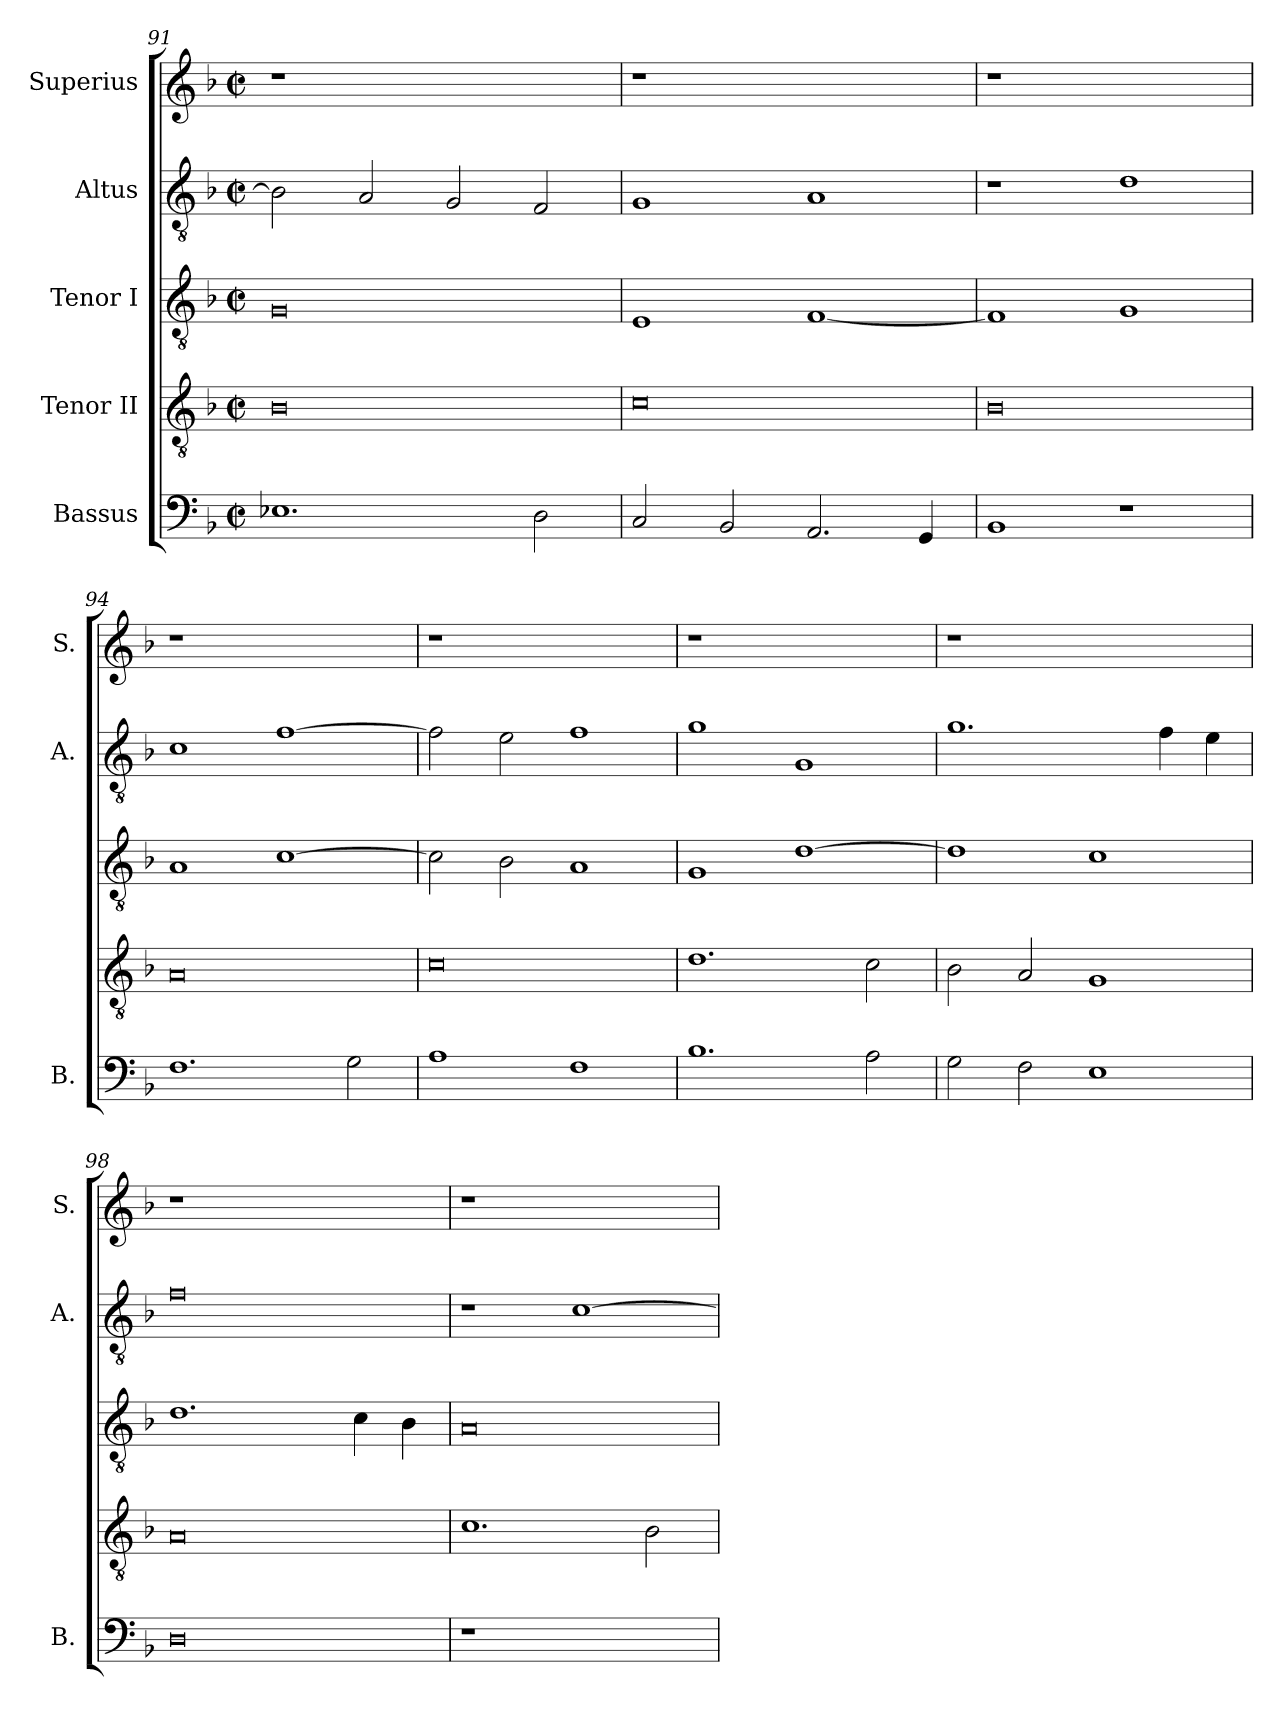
**kern	**kern	**kern	**kern	**kern
*part5	*part4	*part3	*part2	*part1
*staff5	*staff4	*staff3	*staff2	*staff1
*I"Bassus	*I"Tenor II	*I"Tenor I	*I"Altus	*I"Superius
*I'B.	*	*	*I'A.	*I'S.
*clefF4	*clefGv2	*clefGv2	*clefGv2	*clefG2
*	*ITrd7c12	*ITrd7c12	*ITrd7c12	*
*k[b-]	*k[b-]	*k[b-]	*k[b-]	*k[b-]
*F:	*F:	*F:	*F:	*F:
*M2/2	*M2/2	*M2/2	*M2/2	*M2/2
*met(c|)	*met(c|)	*met(c|)	*met(c|)	*met(c|)
=91	=91	=91	=91	=91
!	!	!	!	!LO:N:vis=1
1.E-Xi	0BB-i	0GGi	2BB-i\]	1r
.	.	.	2AAi/	.
.	.	.	2GGi/	1ryy
2Di\	.	.	2FFi/	.
=92	=92	=92	=92	=92
!	!	!	!	!LO:N:vis=1
2Ci/	0Ci	1EEi	1GGi	1r
2BB-i/	.	.	.	.
2.AAi/	.	[<1FFi	1AAi	1ryy
4GGi/	.	.	.	.
=93	=93	=93	=93	=93
!	!	!	!	!LO:N:vis=1
1BB-i	0BB-i	1FFi]	1r	1r
1r	.	1GGi	1Di	1ryy
=94	=94	=94	=94	=94
!	!	!	!	!LO:N:vis=1
1.Fi	0AAi	1AAi	1Ci	1r
.	.	[>1Ci	[>1Fi	1ryy
2Gi\	.	.	.	.
!!LO:LB:g=z
=95	=95	=95	=95	=95
!	!	!	!	!LO:N:vis=1
1Ai	0Ci	2Ci\]	2Fi\]	1r
.	.	2BB-i\	2Ei\	.
1Fi	.	1AAi	1Fi	1ryy
=96	=96	=96	=96	=96
!	!	!	!	!LO:N:vis=1
1.B-i	1.Di	1GGi	1Gi	1r
.	.	[>1Di	1GGi	1ryy
2Ai\	2Ci\	.	.	.
=97	=97	=97	=97	=97
!	!	!	!	!LO:N:vis=1
2Gi\	2BB-i\	1Di]	1.Gi	1r
2Fi\	2AAi/	.	.	.
1Ei	1GGi	1Ci	.	1ryy
.	.	.	4Fi\	.
.	.	.	4Ei\	.
=98	=98	=98	=98	=98
!	!	!	!	!LO:N:vis=1
0Di	0AAi	1.Di	0Fi	1r
.	.	.	.	1ryy
.	.	4Ci\	.	.
.	.	4BB-i\	.	.
=99	=99	=99	=99	=99
!LO:N:vis=1	!	!	!	!LO:N:vis=1
1r	1.Ci	0AAi	1r	1r
1ryy	.	.	[>1Ci	1ryy
.	2BB-i\	.	.	.
=	=	=	=	=
*-	*-	*-	*-	*-
